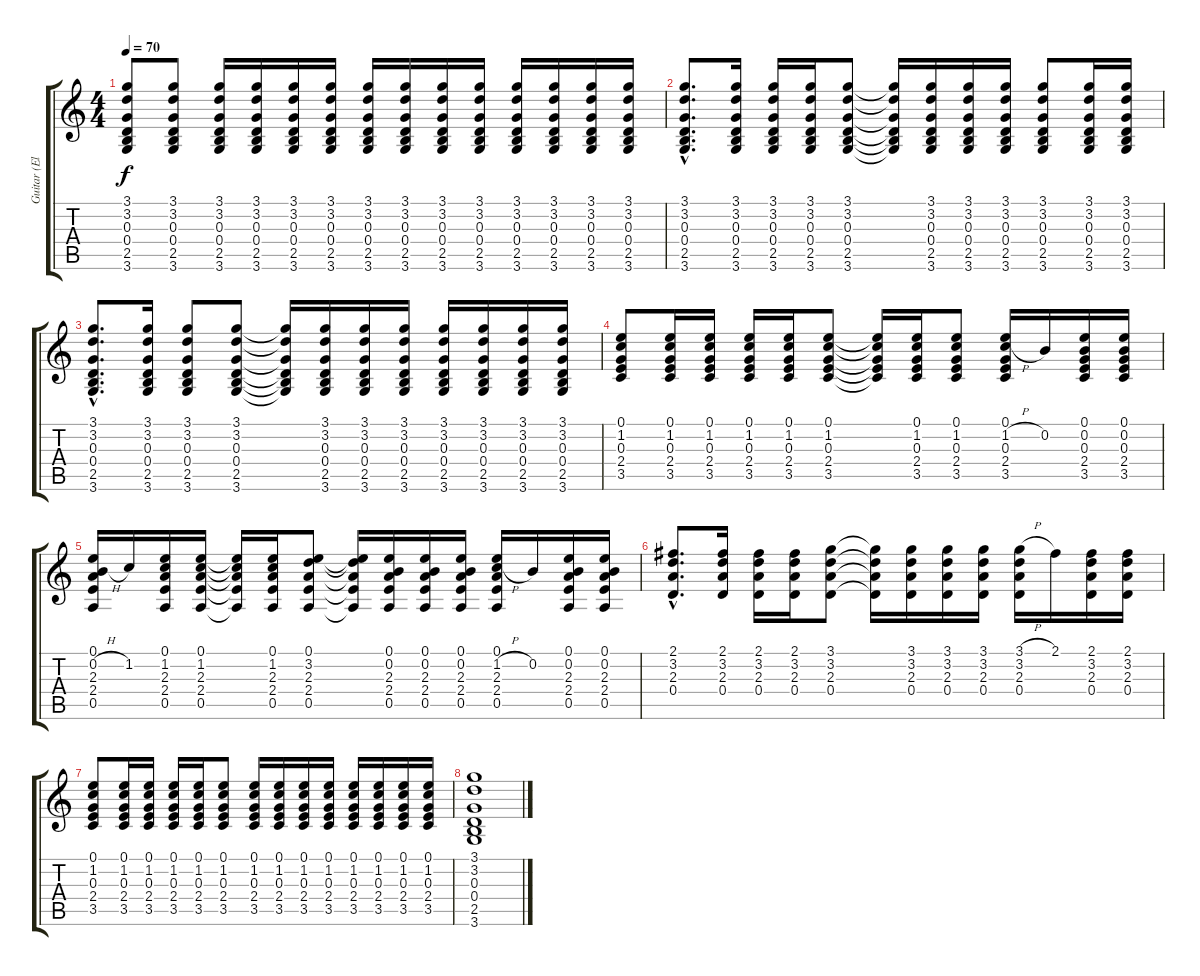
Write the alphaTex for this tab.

\track ("Guitar (Elec.)" "Guitar (El") {instrument distortionguitar}
\staff {score tabs}
\tuning (E4 B3 G3 D3 A2 E2) {hide}
\ts (4 4)
\tempo 70
\clef g2
\ks c
(3.1 3.2 0.3 0.4 2.5 3.6).8{dy f} (3.1 3.2 0.3 0.4 2.5 3.6).8 (3.1 3.2 0.3 0.4 2.5 3.6).16 (3.1 3.2 0.3 0.4 2.5 3.6).16 (3.1 3.2 0.3 0.4 2.5 3.6).16 (3.1 3.2 0.3 0.4 2.5 3.6).16 (3.1 3.2 0.3 0.4 2.5 3.6).16 (3.1 3.2 0.3 0.4 2.5 3.6).16 (3.1 3.2 0.3 0.4 2.5 3.6).16 (3.1 3.2 0.3 0.4 2.5 3.6).16 (3.1 3.2 0.3 0.4 2.5 3.6).16 (3.1 3.2 0.3 0.4 2.5 3.6).16 (3.1 3.2 0.3 0.4 2.5 3.6).16 (3.1 3.2 0.3 0.4 2.5 3.6).16 |
(3.1{hac} 3.2{hac} 0.3{hac} 0.4{hac} 2.5{hac} 3.6{hac}).8{d} (3.1 3.2 0.3 0.4 2.5 3.6).16 (3.1 3.2 0.3 0.4 2.5 3.6).16 (3.1 3.2 0.3 0.4 2.5 3.6).16 (3.1 3.2 0.3 0.4 2.5 3.6).8 (3.1{t} 3.2{t} 0.3{t} 0.4{t} 2.5{t} 3.6{t}).16 (3.1 3.2 0.3 0.4 2.5 3.6).16 (3.1 3.2 0.3 0.4 2.5 3.6).16 (3.1 3.2 0.3 0.4 2.5 3.6).16 (3.1 3.2 0.3 0.4 2.5 3.6).8 (3.1 3.2 0.3 0.4 2.5 3.6).16 (3.1 3.2 0.3 0.4 2.5 3.6).16 |
(3.1{hac} 3.2{hac} 0.3{hac} 0.4{hac} 2.5{hac} 3.6{hac}).8{d} (3.1 3.2 0.3 0.4 2.5 3.6).16 (3.1 3.2 0.3 0.4 2.5 3.6).8 (3.1 3.2 0.3 0.4 2.5 3.6).8 (3.1{t} 3.2{t} 0.3{t} 0.4{t} 2.5{t} 3.6{t}).16 (3.1 3.2 0.3 0.4 2.5 3.6).16 (3.1 3.2 0.3 0.4 2.5 3.6).16 (3.1 3.2 0.3 0.4 2.5 3.6).16 (3.1 3.2 0.3 0.4 2.5 3.6).16 (3.1 3.2 0.3 0.4 2.5 3.6).16 (3.1 3.2 0.3 0.4 2.5 3.6).16 (3.1 3.2 0.3 0.4 2.5 3.6).16 |
(0.1 1.2 0.3 2.4 3.5).8 (0.1 1.2 0.3 2.4 3.5).16 (0.1 1.2 0.3 2.4 3.5).16 (0.1 1.2 0.3 2.4 3.5).16 (0.1 1.2 0.3 2.4 3.5).16 (0.1 1.2 0.3 2.4 3.5).8 (0.1{t} 1.2{t} 0.3{t} 2.4{t} 3.5{t}).16 (0.1 1.2 0.3 2.4 3.5).16 (0.1 1.2 0.3 2.4 3.5).8 (0.1 1.2{h} 0.3 2.4 3.5).16 0.2.16 (0.1 0.2 0.3 2.4 3.5).16 (0.1 0.2 0.3 2.4 3.5).16 |
(0.1 0.2{h} 2.3 2.4 0.5).16 1.2.16 (0.1 1.2 2.3 2.4 0.5).16 (0.1 1.2 2.3 2.4 0.5).16 (0.1{t} 1.2{t} 2.3{t} 2.4{t} 0.5{t}).16 (0.1 1.2 2.3 2.4 0.5).16 (0.1 3.2 2.3 2.4 0.5).8 (0.1{t} 3.2{t} 2.3{t} 2.4{t} 0.5{t}).16 (0.1 0.2 2.3 2.4 0.5).16 (0.1 0.2 2.3 2.4 0.5).16 (0.1 0.2 2.3 2.4 0.5).16 (0.1 1.2{h} 2.3 2.4 0.5).16 0.2.16 (0.1 0.2 2.3 2.4 0.5).16 (0.1 0.2 2.3 2.4 0.5).16 |
(2.1{hac} 3.2{hac} 2.3{hac} 0.4{hac}).8{d} (2.1 3.2 2.3 0.4).16 (2.1 3.2 2.3 0.4).16 (2.1 3.2 2.3 0.4).16 (3.1 3.2 2.3 0.4).8 (3.1{t} 3.2{t} 2.3{t} 0.4{t}).16 (3.1 3.2 2.3 0.4).16 (3.1 3.2 2.3 0.4).16 (3.1 3.2 2.3 0.4).16 (3.1{h} 3.2 2.3 0.4).16 2.1.16 (2.1 3.2 2.3 0.4).16 (2.1 3.2 2.3 0.4).16 |
(0.1 1.2 0.3 2.4 3.5).8{volume 12 instrument distortionguitar} (0.1 1.2 0.3 2.4 3.5).16{volume 12} (0.1 1.2 0.3 2.4 3.5).16{volume 12 instrument distortionguitar} (0.1 1.2 0.3 2.4 3.5).16{volume 12} (0.1 1.2 0.3 2.4 3.5).16{volume 12} (0.1 1.2 0.3 2.4 3.5).8{volume 11} (0.1 1.2 0.3 2.4 3.5).16{volume 11} (0.1 1.2 0.3 2.4 3.5).16{volume 10} (0.1 1.2 0.3 2.4 3.5).16{volume 10} (0.1 1.2 0.3 2.4 3.5).16{volume 9} (0.1 1.2 0.3 2.4 3.5).16{volume 9} (0.1 1.2 0.3 2.4 3.5).16{volume 8} (0.1 1.2 0.3 2.4 3.5).16{volume 7} (0.1 1.2 0.3 2.4 3.5).16{volume 8} |
(3.1 3.2 0.3 0.4 2.5 3.6).1{volume 9}
